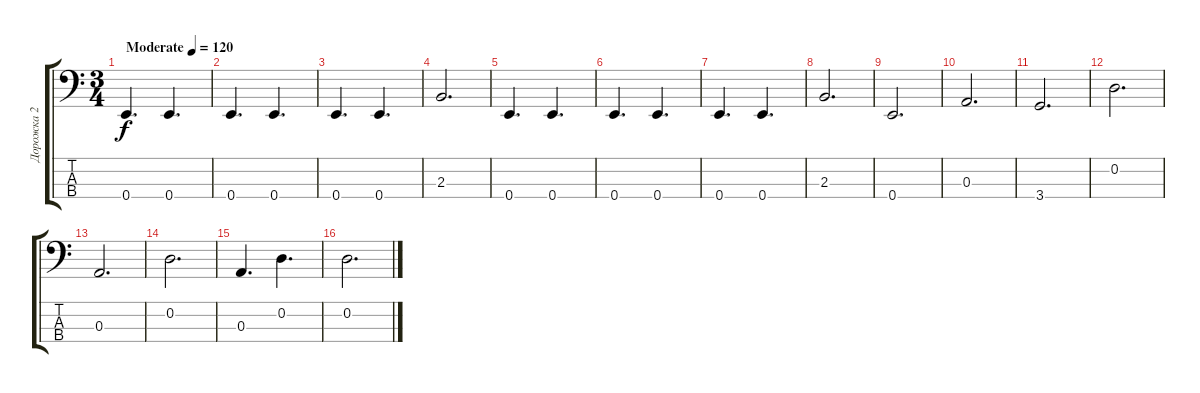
\track ("Дорожка 2" "Дорожка 2") {instrument electricbassfinger}
\staff {score tabs}
\tuning (G2 D2 A1 E1) {hide}
\ts (3 4)
\tempo (120 "Moderate")
\clef f4
\ks c
0.4.4{d dy f instrument electricbassfinger} 0.4.4{d} |
0.4.4{d} 0.4.4{d} |
0.4.4{d} 0.4.4{d} |
2.3.2{d} |
0.4.4{d} 0.4.4{d} |
0.4.4{d} 0.4.4{d} |
0.4.4{d} 0.4.4{d} |
2.3.2{d} |
0.4.2{d} |
0.3.2{d} |
3.4.2{d} |
0.2.2{d} |
0.3.2{d} |
0.2.2{d} |
0.3.4{d} 0.2.4{d} |
0.2.2{d}
